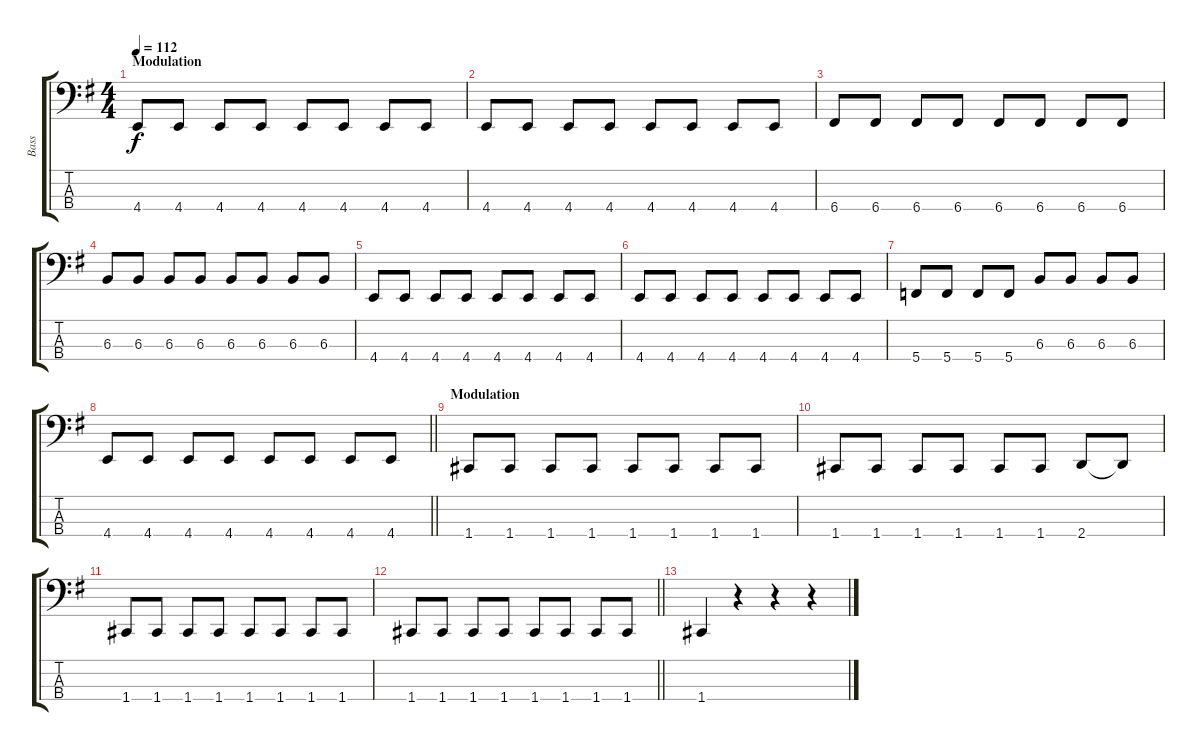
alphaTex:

\track ("Bass" "Bass") {instrument electricbassfinger}
\staff {score tabs}
\tuning (Eb2 Bb1 F1 C1) {hide}
\ts (4 4)
\section ("" "Modulation")
\tempo 112
\clef f4
\ks eminor
4.4.8{dy f} 4.4.8 4.4.8 4.4.8 4.4.8 4.4.8 4.4.8 4.4.8 |
4.4.8 4.4.8 4.4.8 4.4.8 4.4.8 4.4.8 4.4.8 4.4.8 |
6.4.8 6.4.8 6.4.8 6.4.8 6.4.8 6.4.8 6.4.8 6.4.8 |
6.3.8 6.3.8 6.3.8 6.3.8 6.3.8 6.3.8 6.3.8 6.3.8 |
4.4.8 4.4.8 4.4.8 4.4.8 4.4.8 4.4.8 4.4.8 4.4.8 |
4.4.8 4.4.8 4.4.8 4.4.8 4.4.8 4.4.8 4.4.8 4.4.8 |
5.4.8 5.4.8 5.4.8 5.4.8 6.3.8 6.3.8 6.3.8 6.3.8 |
\barLineRight lightlight
4.4.8 4.4.8 4.4.8 4.4.8 4.4.8 4.4.8 4.4.8 4.4.8 |
\section ("" "Modulation")
1.4.8 1.4.8 1.4.8 1.4.8 1.4.8 1.4.8 1.4.8 1.4.8 |
1.4.8 1.4.8 1.4.8 1.4.8 1.4.8 1.4.8 2.4.8 2.4{t}.8 |
1.4.8 1.4.8 1.4.8 1.4.8 1.4.8 1.4.8 1.4.8 1.4.8 |
\barLineRight lightlight
1.4.8 1.4.8 1.4.8 1.4.8 1.4.8 1.4.8 1.4.8 1.4.8 |
1.4.4 r.4 r.4 r.4
